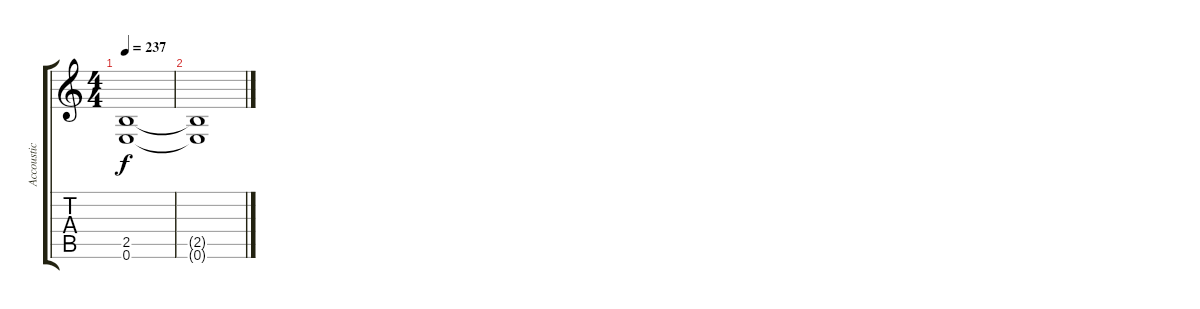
\track ("Accoustic Yoe" "Accoustic ") {instrument acousticguitarnylon}
\staff {score tabs}
\tuning (E4 B3 G3 D3 A2 E2) {hide}
\ts (4 4)
\tempo 237
\clef g2
\ks c
(2.5 0.6).1{dy f} |
(2.5{t} 0.6{t}).1
